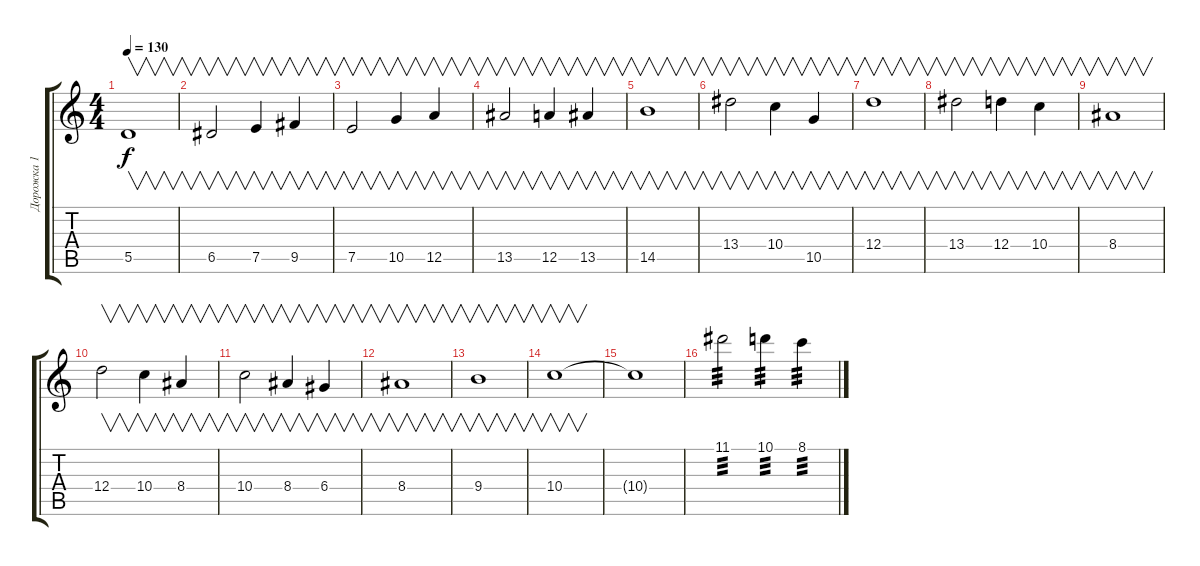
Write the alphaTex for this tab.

\track ("Дорожка 1" "Дорожка 1") {instrument distortionguitar}
\staff {score tabs}
\tuning (E4 B3 G3 D3 A2 E2) {hide}
\ts (4 4)
\tempo 130
\clef g2
\ks c
5.5.1{v dy f} |
6.5.2{v} 7.5.4{v} 9.5.4{v} |
7.5.2{v} 10.5.4{v} 12.5.4{v} |
13.5.2{v} 12.5.4{v} 13.5.4{v} |
14.5.1{v} |
13.4.2{v} 10.4.4{v} 10.5.4{v} |
12.4.1{v} |
13.4.2{v} 12.4.4{v} 10.4.4{v} |
8.4.1{v} |
12.4.2{v} 10.4.4{v} 8.4.4{v} |
10.4.2{v} 8.4.4{v} 6.4.4{v} |
8.4.1{v} |
9.4.1{v} |
10.4.1{v} |
10.4{t}.1 |
11.1.2{tp 3} 10.1.4{tp 3} 8.1.4{tp 3}
